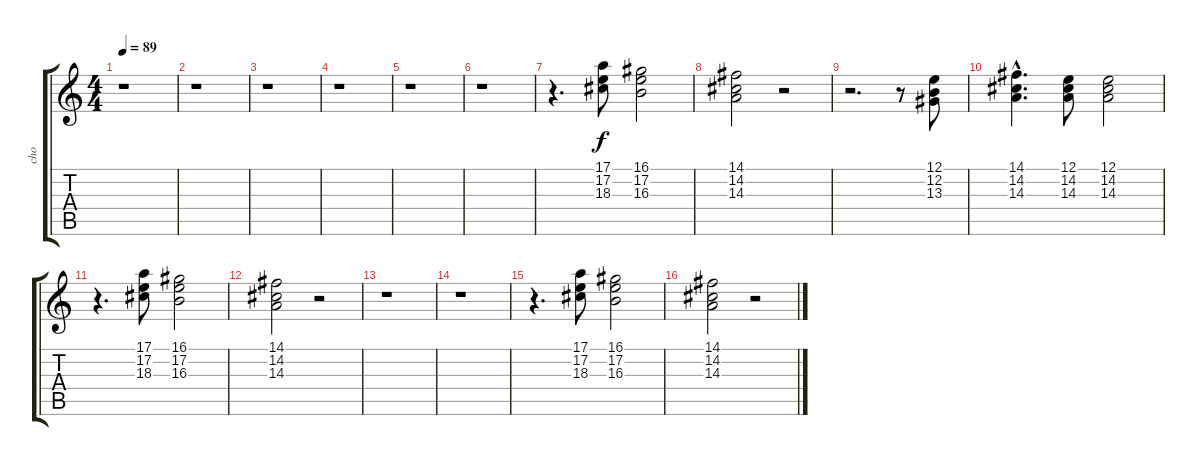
\track ("cho" "cho") {instrument choiraahs}
\staff {score tabs}
\tuning (E4 B3 G3 D3 A2 E2) {hide}
\ts (4 4)
\tempo 89
\clef g2
\ks c
r.1{dy f} |
r.1 |
r.1 |
r.1 |
r.1 |
r.1 |
r.4{d} (17.1 17.2 18.3).8 (16.1 17.2 16.3).2 |
(14.1 14.2 14.3).2 r.2 |
r.2{d} r.8 (12.1 12.2 13.3).8 |
(14.1{hac} 14.2{hac} 14.3{hac}).4{d} (12.1 14.2 14.3).8 (12.1 14.2 14.3).2 |
r.4{d} (17.1 17.2 18.3).8 (16.1 17.2 16.3).2 |
(14.1 14.2 14.3).2 r.2 |
r.1 |
r.1 |
r.4{d} (17.1 17.2 18.3).8 (16.1 17.2 16.3).2 |
(14.1 14.2 14.3).2 r.2
